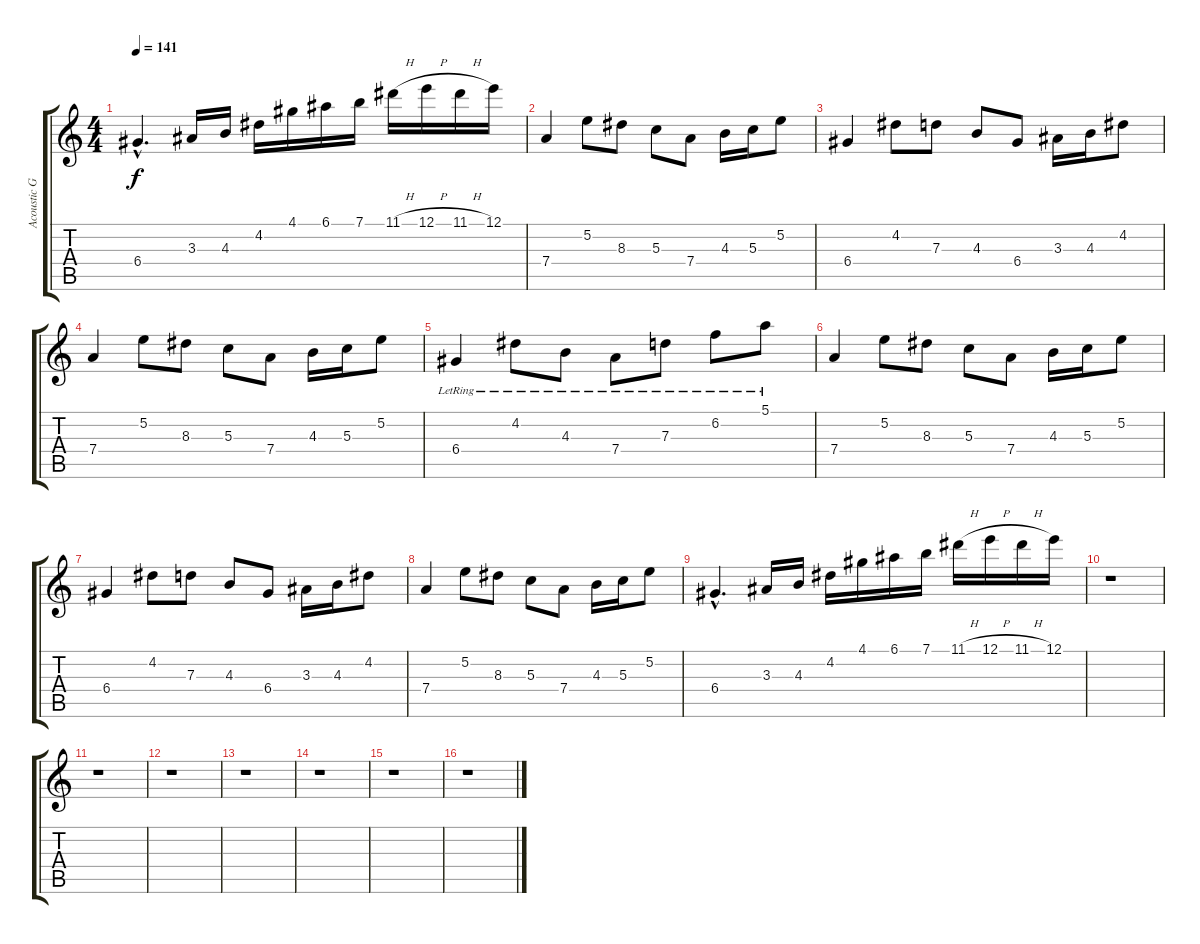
\track ("Acoustic Guitar II" "Acoustic G") {instrument acousticguitarsteel}
\staff {score tabs}
\tuning (E4 B3 G3 D3 A2 E2) {hide}
\ts (4 4)
\tempo 141
\clef g2
\ks c
6.4{hac}.4{d dy f} 3.3.16 4.3.16 4.2.16 4.1.16 6.1.16 7.1.16 11.1{h}.16 12.1{h}.16 11.1{h}.16 12.1.16 |
7.4.4 5.2.8 8.3.8 5.3.8 7.4.8 4.3.16 5.3.16 5.2.8 |
6.4.4 4.2.8 7.3.8 4.3.8 6.4.8 3.3.16 4.3.16 4.2.8 |
7.4.4 5.2.8 8.3.8 5.3.8 7.4.8 4.3.16 5.3.16 5.2.8 |
6.4{lr}.4 4.2{lr}.8 4.3{lr}.8 7.4{lr}.8 7.3{lr}.8 6.2{lr}.8 5.1{lr}.8 |
7.4.4 5.2.8 8.3.8 5.3.8 7.4.8 4.3.16 5.3.16 5.2.8 |
6.4.4 4.2.8 7.3.8 4.3.8 6.4.8 3.3.16 4.3.16 4.2.8 |
7.4.4 5.2.8 8.3.8 5.3.8 7.4.8 4.3.16 5.3.16 5.2.8 |
6.4{hac}.4{d} 3.3.16 4.3.16 4.2.16 4.1.16 6.1.16 7.1.16 11.1{h}.16 12.1{h}.16 11.1{h}.16 12.1.16 |
r.1 |
r.1 |
r.1 |
r.1 |
r.1 |
r.1 |
r.1
